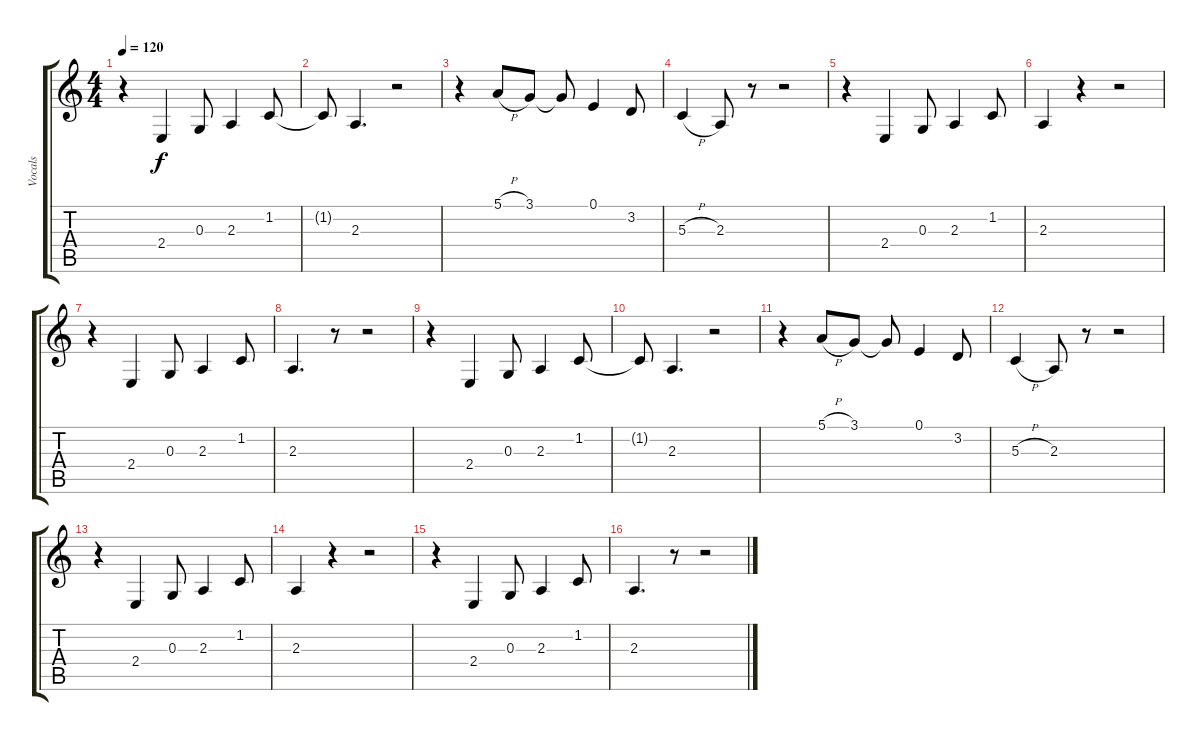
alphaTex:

\track ("Vocals" "Vocals") {instrument sopranosax}
\staff {score tabs}
\tuning (E4 B3 G3 D3 A2 E2) {hide}
\ts (4 4)
\tempo 120
\clef g2
\ks c
r.4{dy f} 2.4.4 0.3.8 2.3.4 1.2.8 |
1.2{t}.8 2.3.4{d} r.2 |
r.4 5.1{h}.8 3.1.8 3.1{t}.8 0.1.4 3.2.8 |
5.3{h}.4 2.3.8 r.8 r.2 |
r.4 2.4.4 0.3.8 2.3.4 1.2.8 |
2.3.4 r.4 r.2 |
r.4 2.4.4 0.3.8 2.3.4 1.2.8 |
2.3.4{d} r.8 r.2 |
r.4 2.4.4 0.3.8 2.3.4 1.2.8 |
1.2{t}.8 2.3.4{d} r.2 |
r.4 5.1{h}.8 3.1.8 3.1{t}.8 0.1.4 3.2.8 |
5.3{h}.4 2.3.8 r.8 r.2 |
r.4 2.4.4 0.3.8 2.3.4 1.2.8 |
2.3.4 r.4 r.2 |
r.4 2.4.4 0.3.8 2.3.4 1.2.8 |
2.3.4{d} r.8 r.2
